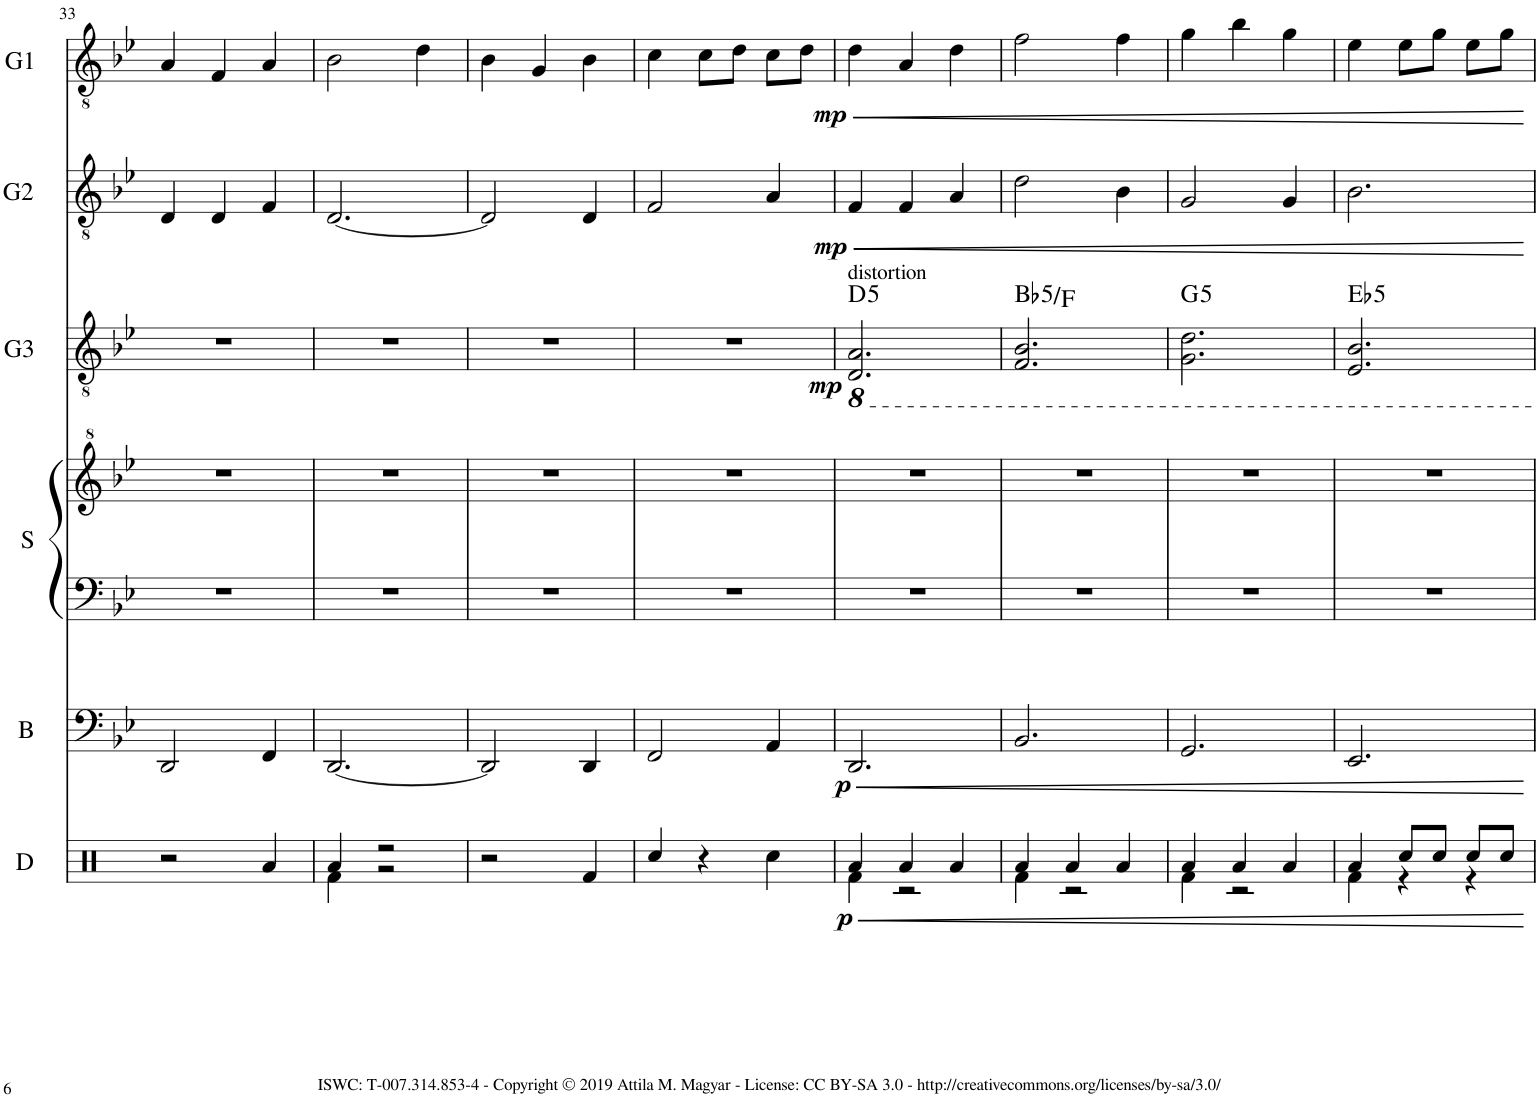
**kern	**dynam	**kern	**dynam	**kern	**kern	**kern	**dynam	**harte	**kern	**dynam	**kern	**dynam
*part6	*part6	*part5	*part5	*part4	*part4	*part3	*part3	*part3	*part2	*part2	*part1	*part1
*staff7	*staff7	*staff6	*staff6	*staff5	*staff4	*staff3	*staff3	*	*staff2	*staff2	*staff1	*staff1
*I"Drums	*	*I"Bass	*	*I"Synth	*	*I"Guitar 3	*	*	*I"Guitar 2	*	*I"Guitar 1	*
*I'D	*	*I'B	*	*I'S	*	*I'G3	*	*	*I'G2	*	*I'G1	*
!!LO:PB:g=z
*clefX	*	*clefF4	*	*clefF4	*clefG^2	*clefGv2	*	*	*clefGv2	*	*clefGv2	*
*	*	*Trd7c12	*	*	*	*	*	*	*	*	*	*
*k[b-e-]	*	*k[b-e-]	*	*k[b-e-]	*k[b-e-]	*k[b-e-]	*	*	*k[b-e-]	*	*k[b-e-]	*
*M3/4	*	*M3/4	*	*M3/4	*M3/4	*M3/4	*	*	*M3/4	*	*M3/4	*
=33	=33	=33	=33	=33	=33	=33	=33	=33	=33	=33	=33	=33
2r	.	2DD/	.	2.r	2.r	2.r	.	.	4D/	.	4A/	.
.	.	.	.	.	.	.	.	.	4D/	.	4F/	.
4Ra/	.	4FF/	.	.	.	.	.	.	4F/	.	4A/	.
=34	=34	=34	=34	=34	=34	=34	=34	=34	=34	=34	=34	=34
*^	*	*	*	*	*	*	*	*	*	*	*	*
4Ra/	4Rf\	.	[2.DD/	.	2.r	2.r	2.r	.	.	[2.D/	.	2B-\	.
2r	2r	.	.	.	.	.	.	.	.	.	.	.	.
.	.	.	.	.	.	.	.	.	.	.	.	4d\	.
*v	*v	*	*	*	*	*	*	*	*	*	*	*	*
=35	=35	=35	=35	=35	=35	=35	=35	=35	=35	=35	=35	=35
2r	.	2DD/]	.	2.r	2.r	2.r	.	.	2D/]	.	4B-\	.
.	.	.	.	.	.	.	.	.	.	.	4G/	.
4Rf/	.	4DD/	.	.	.	.	.	.	4D/	.	4B-\	.
=36	=36	=36	=36	=36	=36	=36	=36	=36	=36	=36	=36	=36
4Rcc/	.	2FF/	.	2.r	2.r	2.r	.	.	2F/	.	4c\	.
4r	.	.	.	.	.	.	.	.	.	.	8c\L	.
.	.	.	.	.	.	.	.	.	.	.	8d\J	.
4Rcc\	.	4AA/	.	.	.	.	.	.	4A/	.	8c\L	.
.	.	.	.	.	.	.	.	.	.	.	8d\J	.
=37	=37	=37	=37	=37	=37	=37	=37	=37	=37	=37	=37	=37
!	!	!	!	!	!	!LO:TX:a:t=distortion	!	!	!	!	!	!
!	!LO:HP:b	!	!LO:HP:b	!	!	!	!	!	!	!LO:HP:b	!	!LO:HP:b
*^	*	*	*	*	*	*	*	*	*	*	*	*
!	!	!LO:DY:n=1:b	!	!LO:DY:n=1:b	!	!	!	!LO:DY:b	!LO:H:kt=5	!	!LO:DY:n=1:b	!	!LO:DY:n=1:b
4Ra/	4Rf\	< p	2.DD/	< p	2.r	2.r	2.DD/ 2.AA/	mp	D:(1,5)	4F/	< mp	4d\	< mp
4Ra/	2r	.	.	.	.	.	.	.	.	4F/	.	4A/	.
4Ra/	.	.	.	.	.	.	.	.	.	4A/	.	4d\	.
=38	=38	=38	=38	=38	=38	=38	=38	=38	=38	=38	=38	=38	=38
!	!	!	!	!	!	!	!	!	!LO:H:kt=5	!	!	!	!
4Ra/	4Rf\	.	2.BB-/	.	2.r	2.r	2.FF/ 2.BB-/	.	Bb:(1,5)/5	2d\	.	2f\	.
4Ra/	2r	.	.	.	.	.	.	.	.	.	.	.	.
4Ra/	.	.	.	.	.	.	.	.	.	4B-\	.	4f\	.
=39	=39	=39	=39	=39	=39	=39	=39	=39	=39	=39	=39	=39	=39
!	!	!	!	!	!	!	!	!	!LO:H:kt=5	!	!	!	!
4Ra/	4Rf\	.	2.GG/	.	2.r	2.r	2.GG\ 2.D\	.	G:(1,5)	2G/	.	4g\	.
4Ra/	2r	.	.	.	.	.	.	.	.	.	.	4b-\	.
4Ra/	.	.	.	.	.	.	.	.	.	4G/	.	4g\	.
=40	=40	=40	=40	=40	=40	=40	=40	=40	=40	=40	=40	=40	=40
!	!	!	!	!	!	!	!	!	!LO:H:kt=5	!	!	!	!
4Ra/	4Rf\	.	2.EE-/	.	2.r	2.r	2.EE-/ 2.BB-/	.	Eb:(1,5)	2.B-\	.	4e-\	.
8Rcc/L	4r	.	.	.	.	.	.	.	.	.	.	8e-\L	.
8Rcc/J	.	.	.	.	.	.	.	.	.	.	.	8g\J	.
8Rcc/L	4r	.	.	.	.	.	.	.	.	.	.	8e-\L	.
8Rcc/J	.	.	.	.	.	.	.	.	.	.	.	8g\J	.
*v	*v	*	*	*	*	*	*	*	*	*	*	*	*
.	[	.	[	.	.	.	.	.	.	[	.	[
=	=	=	=	=	=	=	=	=	=	=	=	=
*-	*-	*-	*-	*-	*-	*-	*-	*-	*-	*-	*-	*-
